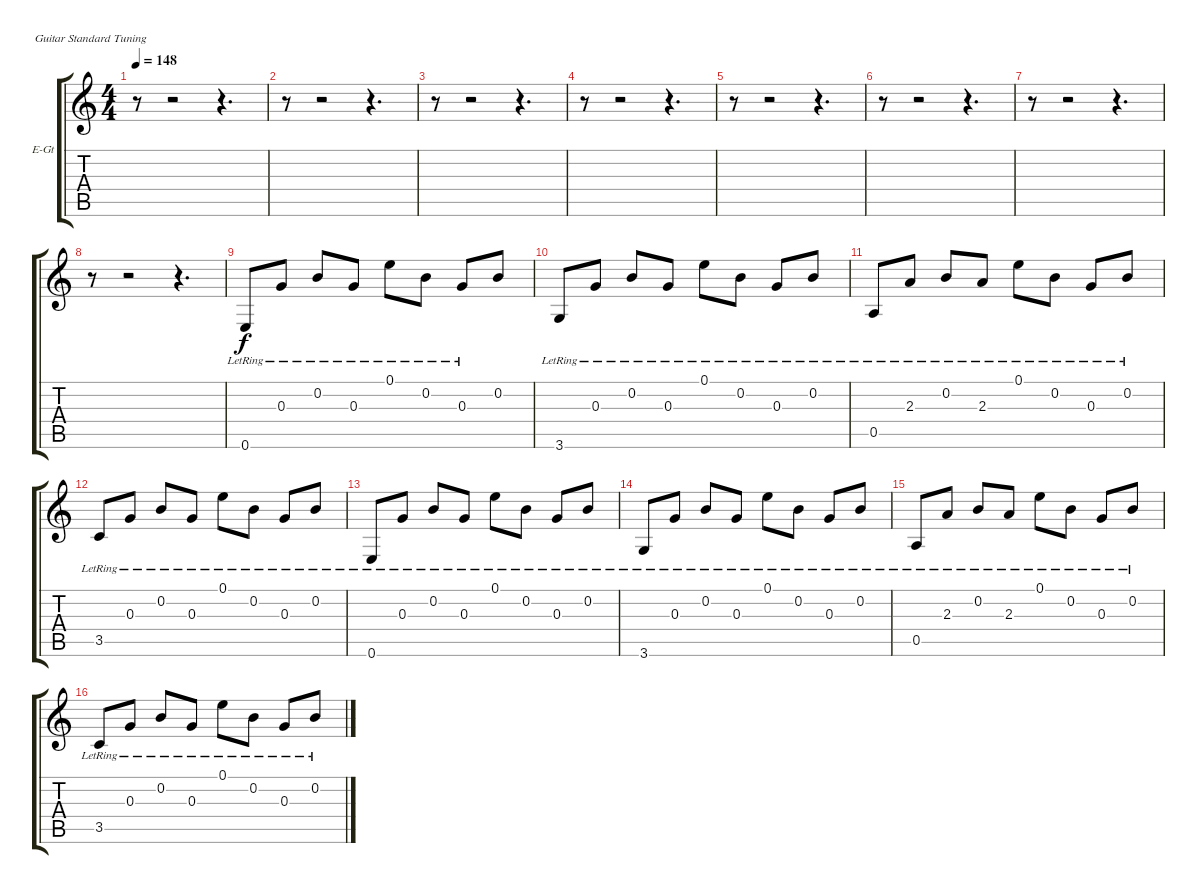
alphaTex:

\defaultSystemsLayout 4
\bracketExtendMode groupsimilarinstruments
\firstSystemTrackNameOrientation horizontal
\otherSystemsTrackNameOrientation horizontal
\track ("Electric Guitar Chord" "E-Gt") {instrument electricguitarclean}
\staff {score tabs}
\tuning (E4 B3 G3 D3 A2 E2)
\ts (4 4)
\tempo 148
\clef g2
\ks c
r.8{dy mf} r.2 r.4{d} |
r.8 r.2 r.4{d} |
r.8 r.2 r.4{d} |
r.8 r.2 r.4{d} |
r.8 r.2 r.4{d} |
r.8 r.2 r.4{d} |
r.8 r.2 r.4{d} |
r.8 r.2 r.4{d} |
0.6{lr}.8{dy f} 0.3{lr}.8 0.2{lr}.8 0.3{lr}.8 0.1{lr}.8 0.2{lr}.8 0.3{lr}.8 0.2.8 |
3.6{lr}.8 0.3{lr}.8 0.2{lr}.8 0.3{lr}.8 0.1{lr}.8 0.2{lr}.8 0.3{lr}.8 0.2{lr}.8 |
0.5{lr}.8 2.3{lr}.8 0.2{lr}.8 2.3{lr}.8 0.1{lr}.8 0.2{lr}.8 0.3{lr}.8 0.2{lr}.8 |
3.5{lr}.8 0.3{lr}.8 0.2{lr}.8 0.3{lr}.8 0.1{lr}.8 0.2{lr}.8 0.3{lr}.8 0.2{lr}.8 |
0.6{lr}.8 0.3{lr}.8 0.2{lr}.8 0.3{lr}.8 0.1{lr}.8 0.2{lr}.8 0.3{lr}.8 0.2{lr}.8 |
3.6{lr}.8 0.3{lr}.8 0.2{lr}.8 0.3{lr}.8 0.1{lr}.8 0.2{lr}.8 0.3{lr}.8 0.2{lr}.8 |
0.5{lr}.8 2.3{lr}.8 0.2{lr}.8 2.3{lr}.8 0.1{lr}.8 0.2{lr}.8 0.3{lr}.8 0.2{lr}.8 |
3.5{lr}.8 0.3{lr}.8 0.2{lr}.8 0.3{lr}.8 0.1{lr}.8 0.2{lr}.8 0.3{lr}.8 0.2{lr}.8
